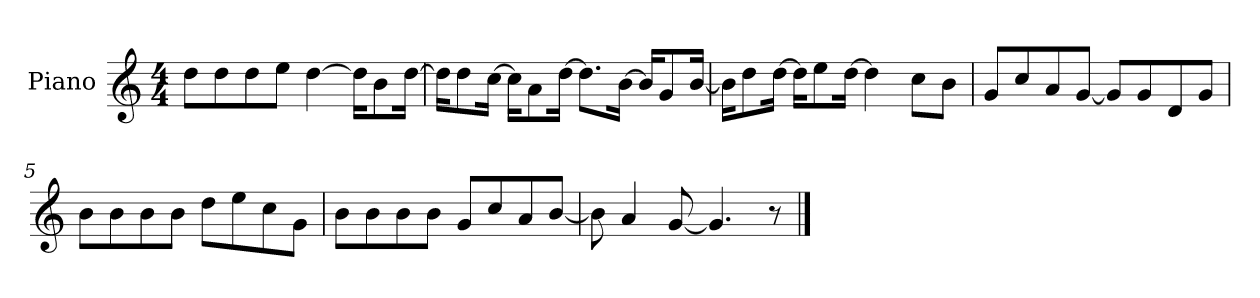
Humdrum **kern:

**kern
*part1
*staff1
*I"Piano
*I'P-no
*clefG2
*k[]
*M4/4
*MM90
=1
8dd\L
8dd\
8dd\
8ee\J
[4dd\
16dd\KL]
8b\
[16dd\Jk
=2
16dd\KL]
8dd\
[16cc\Jk
16cc\KL]
8a\
[16dd\Jk
8.dd\L]
[16b\Jk
16b/KL]
8g/
[16b/Jk
=3
16b\KL]
8dd\
[16dd\Jk
16dd\KL]
8ee\
[16dd\Jk
4dd\]
8cc\L
8b\J
=4
8g/L
8cc/
8a/
[8g/J
8g/L]
8g/
8d/
8g/J
!!LO:LB:g=z
=5
8b\L
8b\
8b\
8b\J
8dd\L
8ee\
8cc\
8g\J
=6
8b\L
8b\
8b\
8b\J
8g/L
8cc/
8a/
[8b/J
=7
8b\]
4a/
[8g/
4.g/]
8r
==
*-
